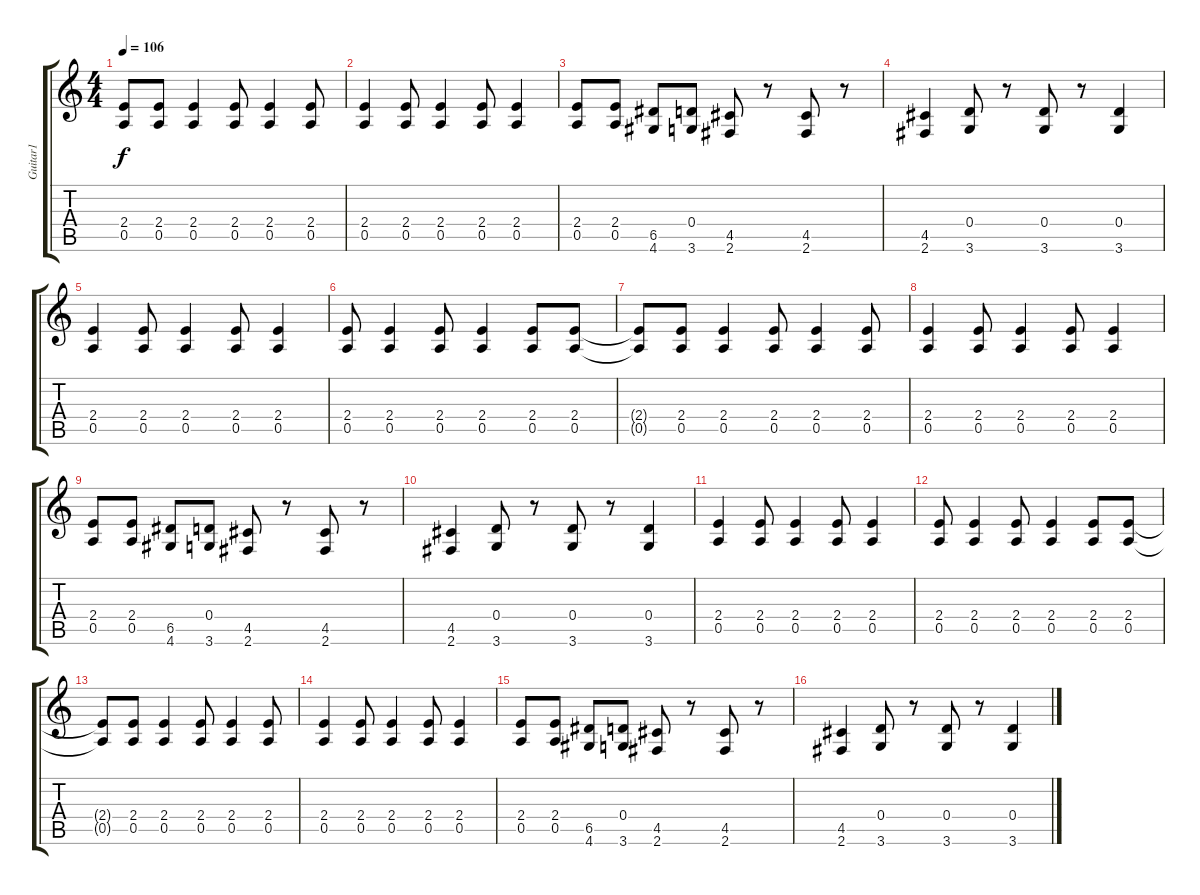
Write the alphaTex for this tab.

\track ("Guitar1" "Guitar1") {instrument overdrivenguitar}
\staff {score tabs}
\tuning (E4 B3 G3 D3 A2 E2) {hide}
\ts (4 4)
\tempo 106
\clef g2
\ks c
(2.4{t} 0.5{t}).8{dy f} (2.4 0.5).8 (2.4 0.5).4 (2.4 0.5).8 (2.4 0.5).4 (2.4 0.5).8 |
(2.4 0.5).4 (2.4 0.5).8 (2.4 0.5).4 (2.4 0.5).8 (2.4 0.5).4 |
(2.4 0.5).8 (2.4 0.5).8 (6.5 4.6).8 (0.4 3.6).8 (4.5 2.6).8{volume 16} r.8 (4.5 2.6).8 r.8 |
(4.5 2.6).4{volume 16} (0.4 3.6).8 r.8 (0.4 3.6).8 r.8 (0.4 3.6).4 |
(2.4 0.5).4 (2.4 0.5).8 (2.4 0.5).4 (2.4 0.5).8 (2.4 0.5).4 |
(2.4 0.5).8 (2.4 0.5).4 (2.4 0.5).8 (2.4 0.5).4 (2.4 0.5).8 (2.4 0.5).8 |
(2.4{t} 0.5{t}).8 (2.4 0.5).8 (2.4 0.5).4 (2.4 0.5).8 (2.4 0.5).4 (2.4 0.5).8 |
(2.4 0.5).4 (2.4 0.5).8 (2.4 0.5).4 (2.4 0.5).8 (2.4 0.5).4 |
(2.4 0.5).8 (2.4 0.5).8 (6.5 4.6).8 (0.4 3.6).8 (4.5 2.6).8 r.8 (4.5 2.6).8 r.8 |
(4.5 2.6).4 (0.4 3.6).8 r.8 (0.4 3.6).8 r.8 (0.4 3.6).4 |
(2.4 0.5).4 (2.4 0.5).8 (2.4 0.5).4 (2.4 0.5).8 (2.4 0.5).4 |
(2.4 0.5).8 (2.4 0.5).4 (2.4 0.5).8 (2.4 0.5).4 (2.4 0.5).8 (2.4 0.5).8 |
(2.4{t} 0.5{t}).8 (2.4 0.5).8 (2.4 0.5).4 (2.4 0.5).8 (2.4 0.5).4 (2.4 0.5).8 |
(2.4 0.5).4 (2.4 0.5).8 (2.4 0.5).4 (2.4 0.5).8 (2.4 0.5).4 |
(2.4 0.5).8 (2.4 0.5).8 (6.5 4.6).8 (0.4 3.6).8 (4.5 2.6).8 r.8 (4.5 2.6).8 r.8 |
(4.5 2.6).4 (0.4 3.6).8 r.8 (0.4 3.6).8 r.8 (0.4 3.6).4
